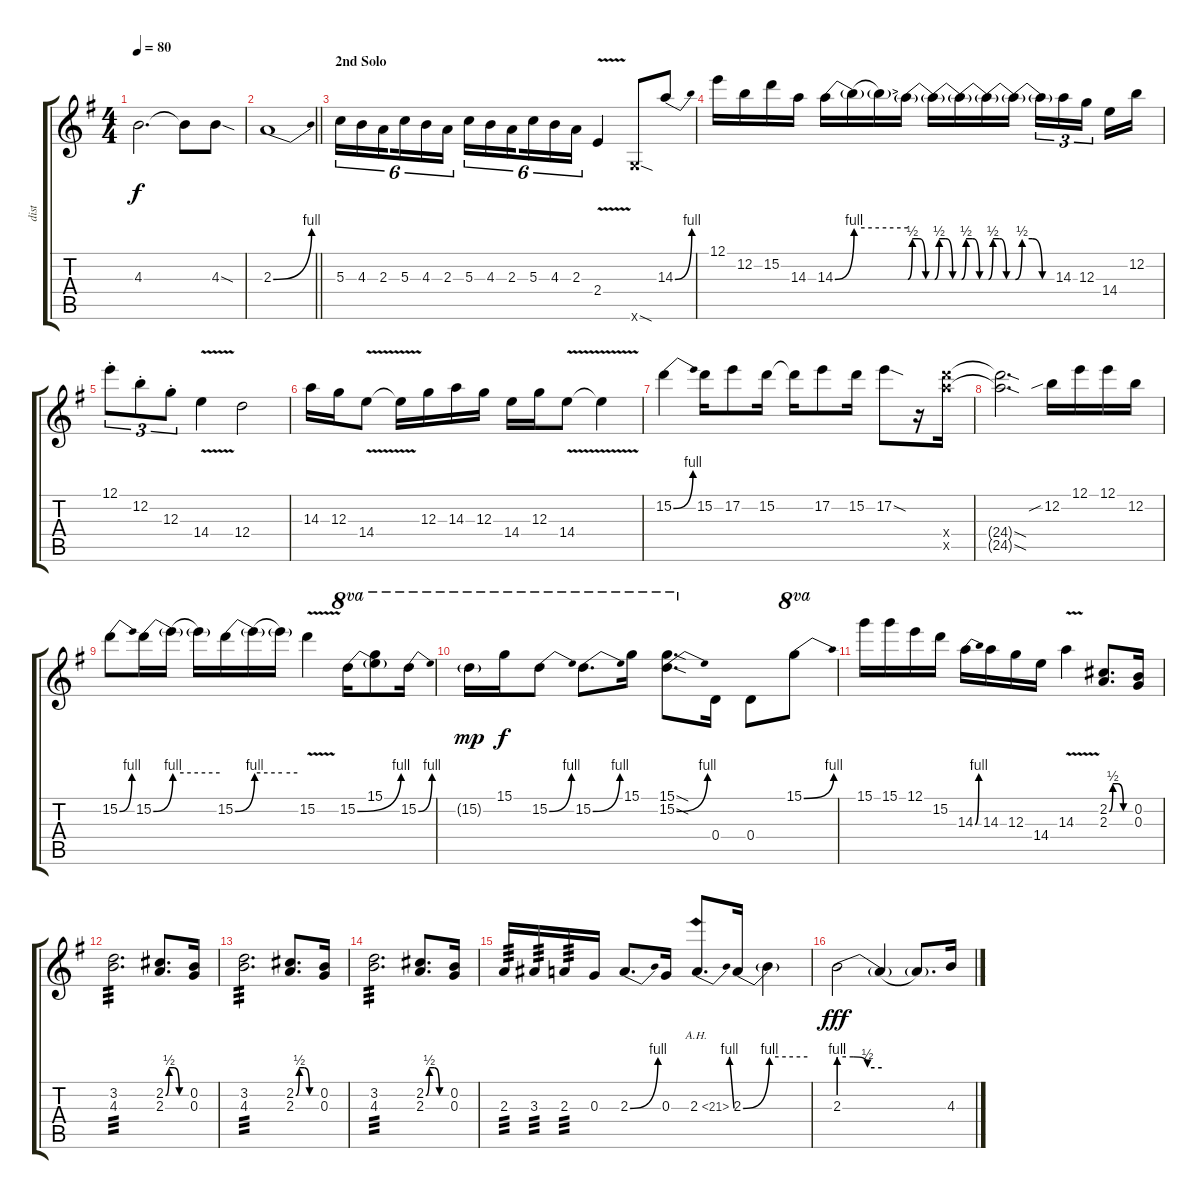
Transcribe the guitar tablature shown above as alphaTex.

\track ("dist" "dist") {instrument distortionguitar}
\staff {score tabs}
\tuning (E4 B3 G3 D3 A2 E2) {hide}
\ts (4 4)
\tempo 80
\clef g2
\ks g
4.3.2{d dy f} 4.3{t}.8 4.3{sod}.8 |
\barLineRight lightlight
2.3{be (bend 0 0 60 4)}.1 |
\section ("" "2nd Solo")
5.3.16{tu (6 4)} 4.3.16{tu (6 4)} 2.3.16{tu (6 4) beam splitsecondary} 5.3.16{tu (6 4)} 4.3.16{tu (6 4)} 2.3.16{tu (6 4)} 5.3.16{tu (6 4)} 4.3.16{tu (6 4)} 2.3.16{tu (6 4) beam splitsecondary} 5.3.16{tu (6 4)} 4.3.16{tu (6 4)} 2.3.16{tu (6 4)} 2.4{v}.4 3.6{sod x}.8 14.3{be (bend 0 0 60 4)}.8 |
12.1.16 12.2.16 15.2.16 14.3.16 14.3{be (bend 0 0 60 4)}.16 14.3{be (hold 0 4 60 4) t}.16 14.3{t}.16 14.3{be (custom 0 0 10 2 25 2 40 0 60 0) t}.16 14.3{be (custom 0 0 10 2 25 2 40 0 60 0) t}.16 14.3{be (custom 0 0 10 2 25 2 40 0 60 0) t}.16 14.3{be (custom 0 0 10 2 25 2 40 0 60 0) t}.16 14.3{be (custom 0 0 10 2 25 2 40 0 60 0) t}.16 14.3{t}.16{tu (3 2)} 14.3.16{tu (3 2)} 12.3.16{tu (3 2) beam splitsecondary} 14.4.16 12.2.16 |
12.1{st}.8{tu (3 2)} 12.2{st}.8{tu (3 2)} 12.3{st}.8{tu (3 2)} 14.4{v}.4 12.4.2 |
14.3.16 12.3.16 14.4{v}.8 14.4{t}.16 12.3.16 14.3.16 12.3.16 14.4.16 12.3.16 14.4{v}.8 14.4{v t}.4 |
15.2{be (bend 0 0 60 4)}.4 15.2.16 17.2.8 15.2.16 15.2{t}.16 17.2.8 15.2.16 17.2{sod}.8 r.16 (24.4{x} 24.5{x}).16 |
(24.4{sod t} 24.5{sod t}).2{d} 12.2{sib}.16 12.1.16 12.1.16 12.2.16 |
15.2{be (bend 0 0 60 4)}.8 15.2{be (bend 0 0 60 4)}.16 15.2{be (hold 0 4 60 4) t}.16 15.2{t}.16 15.2{be (bend 0 0 60 4)}.16 15.2{be (hold 0 4 60 4) t}.16 15.2{be (hold 0 4 60 4) t}.16 15.2{v}.4 15.2{be (bend 0 0 60 4)}.16{ot 8va} (15.1 15.2{t}).8{ot 8va} 15.2{be (bend 0 0 60 4)}.16{ot 8va} |
15.2{g}.16{ot 8va dy mp} 15.1.16{ot 8va dy f} 15.2{be (bend 0 0 60 4)}.8{ot 8va} 15.2{be (bend 0 0 60 4)}.8{d ot 8va} 15.1.16{ot 8va} (15.1{sod} 15.2{be (bend 0 0 60 4) sod}).8{d ot 8va} 0.4.16 0.4.8 15.1{be (bend 0 0 60 4)}.8{ot 8va} |
15.1.16 15.1.16 12.1.16 15.2.16 14.3{be (bend 0 0 60 4)}.16 14.3.16 12.3.16 14.4.16 14.3{v}.4 (2.2{be (custom 0 0 10 2 25 2 40 0 60 0)} 2.3).8{d} (0.2 0.3).16 |
(3.2 4.3).2{d tp 3} (2.2{be (custom 0 0 10 2 25 2 40 0 60 0)} 2.3).8{d} (0.2 0.3).16 |
(3.2 4.3).2{d tp 3} (2.2{be (custom 0 0 10 2 25 2 40 0 60 0)} 2.3).8{d} (0.2 0.3).16 |
(3.2 4.3).2{d tp 3} (2.2{be (custom 0 0 10 2 25 2 40 0 60 0)} 2.3).8{d} (0.2 0.3).16 |
2.3.16{tp 3} 3.3.16{tp 3} 2.3.16{tp 3} 0.3.16 2.3{be (bend 0 0 60 4)}.8{d} 0.3.16 2.3{be (bend 0 0 60 4) ah 19}.8{d} 2.3{be (bend 0 0 60 4)}.16 2.3{be (hold 0 4 60 4) t}.4 |
2.3{be (custom 0 4 20 4 40 2 60 2)}.2{dy fff} 2.3{be (hold 40 0 60 0) t}.4 2.3{t}.8{d} 4.3.16
